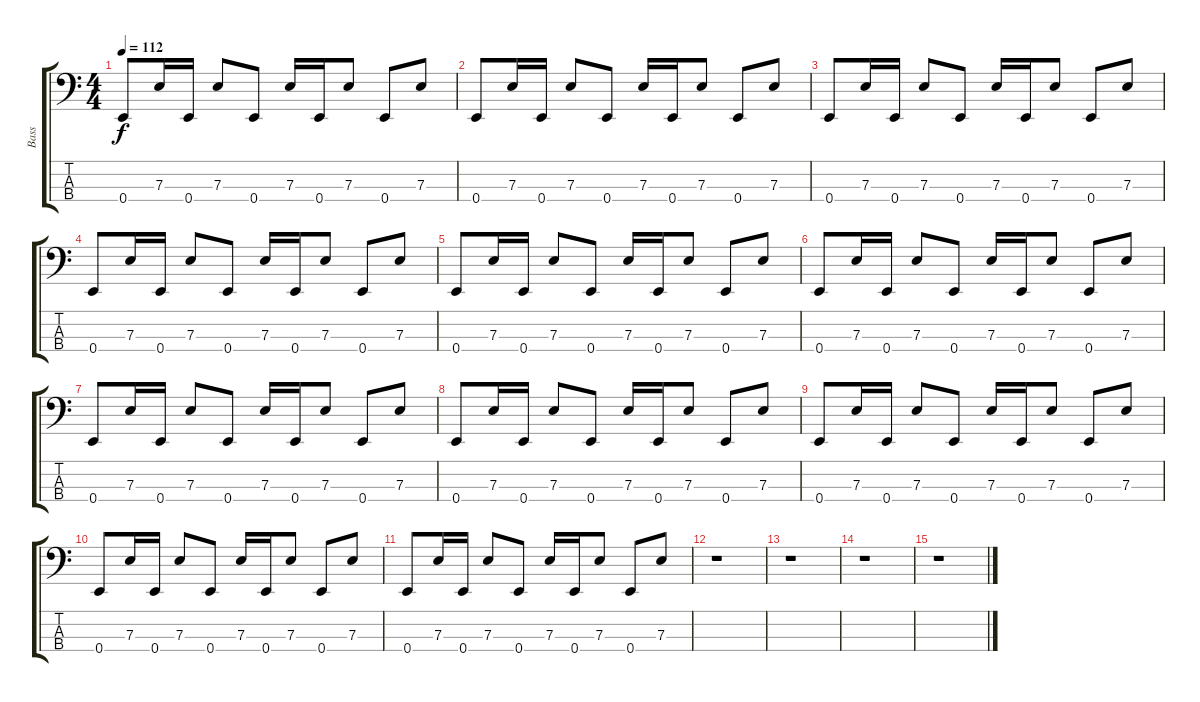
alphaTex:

\track ("Bass" "Bass") {instrument electricbasspick}
\staff {score tabs}
\tuning (G2 D2 A1 E1) {hide}
\ts (4 4)
\tempo 112
\clef f4
\ks c
0.4.8{dy f} 7.3.16 0.4.16 7.3.8 0.4.8 7.3.16 0.4.16 7.3.8 0.4.8 7.3.8 |
0.4.8 7.3.16 0.4.16 7.3.8 0.4.8 7.3.16 0.4.16 7.3.8 0.4.8 7.3.8 |
0.4.8 7.3.16 0.4.16 7.3.8 0.4.8 7.3.16 0.4.16 7.3.8 0.4.8 7.3.8 |
0.4.8 7.3.16 0.4.16 7.3.8 0.4.8 7.3.16 0.4.16 7.3.8 0.4.8 7.3.8 |
0.4.8 7.3.16 0.4.16 7.3.8 0.4.8 7.3.16 0.4.16 7.3.8 0.4.8 7.3.8 |
0.4.8 7.3.16 0.4.16 7.3.8 0.4.8 7.3.16 0.4.16 7.3.8 0.4.8 7.3.8 |
0.4.8 7.3.16 0.4.16 7.3.8 0.4.8 7.3.16 0.4.16 7.3.8 0.4.8 7.3.8 |
0.4.8 7.3.16 0.4.16 7.3.8 0.4.8 7.3.16 0.4.16 7.3.8 0.4.8 7.3.8 |
0.4.8 7.3.16 0.4.16 7.3.8 0.4.8 7.3.16 0.4.16 7.3.8 0.4.8 7.3.8 |
0.4.8 7.3.16 0.4.16 7.3.8 0.4.8 7.3.16 0.4.16 7.3.8 0.4.8 7.3.8 |
0.4.8 7.3.16 0.4.16 7.3.8 0.4.8 7.3.16 0.4.16 7.3.8 0.4.8 7.3.8 |
r.1 |
r.1 |
r.1 |
r.1
